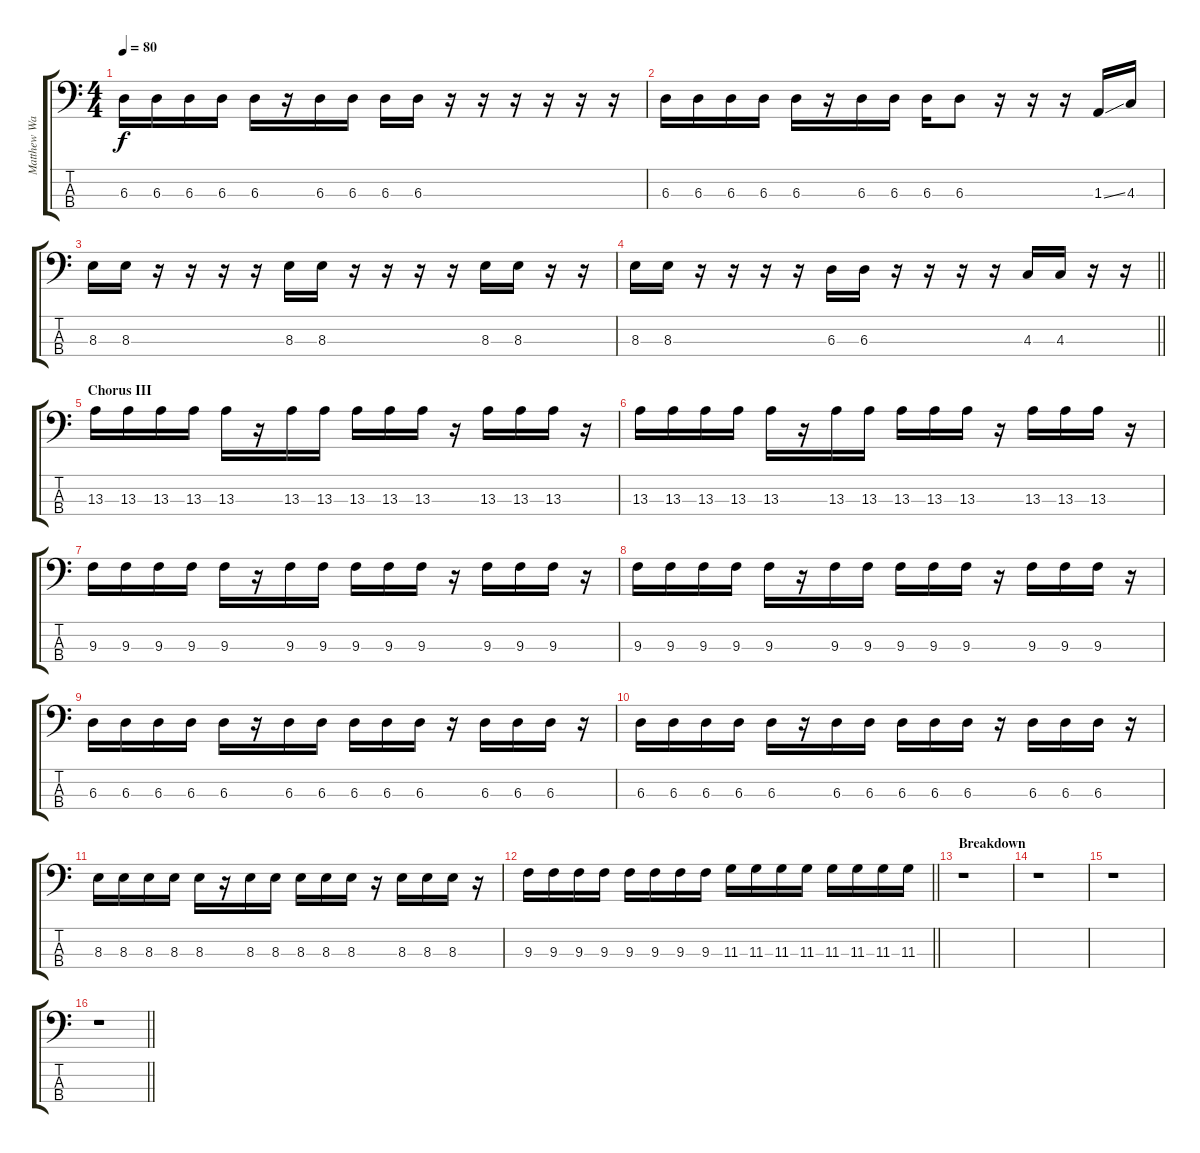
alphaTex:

\track ("Matthew Wachter (Bass)" "Matthew Wa") {instrument electricbasspick}
\staff {score tabs}
\tuning (Gb2 Db2 Ab1 Eb1) {hide}
\ts (4 4)
\tempo 80
\clef f4
\ks c
6.3.16{dy f} 6.3.16 6.3.16 6.3.16 6.3.16 r.16 6.3.16 6.3.16 6.3.16 6.3.16 r.16 r.16 r.16 r.16 r.16 r.16 |
6.3.16 6.3.16 6.3.16 6.3.16 6.3.16 r.16 6.3.16 6.3.16 6.3.16 6.3.8 r.16 r.16 r.16 1.3{ss}.16 4.3.16 |
8.3.16 8.3.16 r.16 r.16 r.16 r.16 8.3.16 8.3.16 r.16 r.16 r.16 r.16 8.3.16 8.3.16 r.16 r.16 |
\barLineRight lightlight
8.3.16 8.3.16 r.16 r.16 r.16 r.16 6.3.16 6.3.16 r.16 r.16 r.16 r.16 4.3.16 4.3.16 r.16 r.16 |
\section ("" "Chorus III")
13.3.16 13.3.16 13.3.16 13.3.16 13.3.16 r.16 13.3.16 13.3.16 13.3.16 13.3.16 13.3.16 r.16 13.3.16 13.3.16 13.3.16 r.16 |
13.3.16 13.3.16 13.3.16 13.3.16 13.3.16 r.16 13.3.16 13.3.16 13.3.16 13.3.16 13.3.16 r.16 13.3.16 13.3.16 13.3.16 r.16 |
9.3.16 9.3.16 9.3.16 9.3.16 9.3.16 r.16 9.3.16 9.3.16 9.3.16 9.3.16 9.3.16 r.16 9.3.16 9.3.16 9.3.16 r.16 |
9.3.16 9.3.16 9.3.16 9.3.16 9.3.16 r.16 9.3.16 9.3.16 9.3.16 9.3.16 9.3.16 r.16 9.3.16 9.3.16 9.3.16 r.16 |
6.3.16 6.3.16 6.3.16 6.3.16 6.3.16 r.16 6.3.16 6.3.16 6.3.16 6.3.16 6.3.16 r.16 6.3.16 6.3.16 6.3.16 r.16 |
6.3.16 6.3.16 6.3.16 6.3.16 6.3.16 r.16 6.3.16 6.3.16 6.3.16 6.3.16 6.3.16 r.16 6.3.16 6.3.16 6.3.16 r.16 |
8.3.16 8.3.16 8.3.16 8.3.16 8.3.16 r.16 8.3.16 8.3.16 8.3.16 8.3.16 8.3.16 r.16 8.3.16 8.3.16 8.3.16 r.16 |
\barLineRight lightlight
9.3.16 9.3.16 9.3.16 9.3.16 9.3.16 9.3.16 9.3.16 9.3.16 11.3.16 11.3.16 11.3.16 11.3.16 11.3.16 11.3.16 11.3.16 11.3.16 |
\section ("" "Breakdown")
r.1 |
r.1 |
r.1 |
\barLineRight lightlight
r.1
